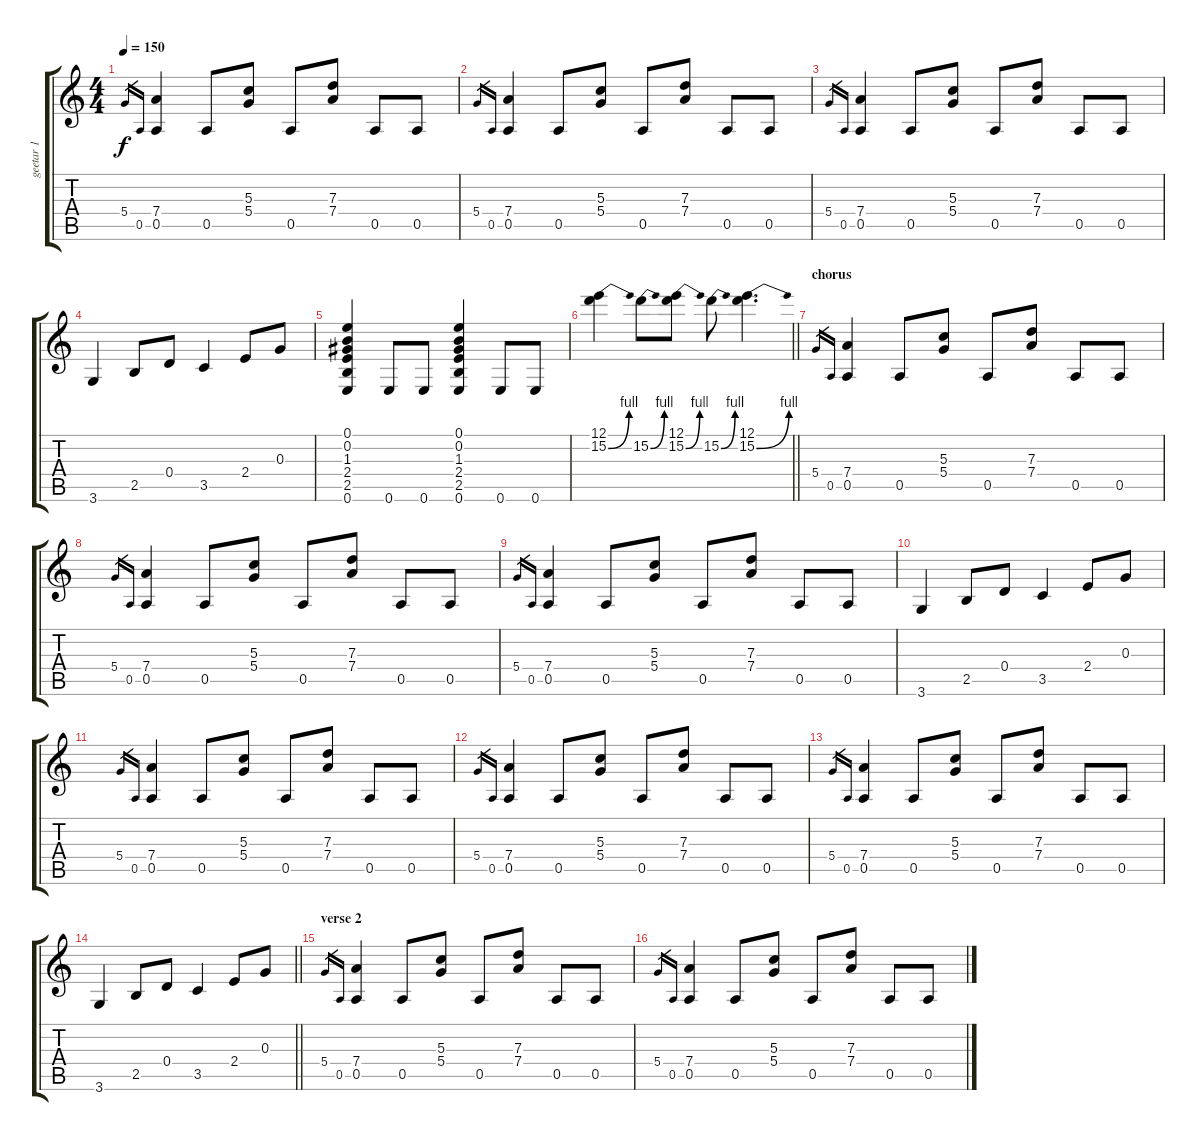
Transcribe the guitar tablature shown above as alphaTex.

\track ("geetar 1" "geetar 1") {instrument distortionguitar}
\staff {score tabs}
\tuning (E4 B3 G3 D3 A2 E2) {hide}
\ts (4 4)
\tempo 150
\clef g2
\ks c
5.4.16{gr dy f} 0.5.16{gr} (7.4 0.5).4 0.5.8 (5.3 5.4).8 0.5.8 (7.3 7.4).8 0.5.8 0.5.8 |
5.4.16{gr} 0.5.16{gr} (7.4 0.5).4 0.5.8 (5.3 5.4).8 0.5.8 (7.3 7.4).8 0.5.8 0.5.8 |
5.4.16{gr} 0.5.16{gr} (7.4 0.5).4 0.5.8 (5.3 5.4).8 0.5.8 (7.3 7.4).8 0.5.8 0.5.8 |
3.6.4 2.5.8 0.4.8 3.5.4 2.4.8 0.3.8 |
(0.1 0.2 1.3 2.4 2.5 0.6).4 0.6.8 0.6.8 (0.1 0.2 1.3 2.4 2.5 0.6).4 0.6.8 0.6.8 |
\barLineRight lightlight
(12.1 15.2{be (bend 0 0 60 4)}).4 15.2{be (bend 0 0 60 4)}.8 (12.1 15.2{be (bend 0 0 60 4)}).8 15.2{be (bend 0 0 60 4)}.8 (12.1 15.2{be (bend 0 0 60 4)}).4{d} |
\section ("" "chorus")
5.4.16{gr} 0.5.16{gr} (7.4 0.5).4 0.5.8 (5.3 5.4).8 0.5.8 (7.3 7.4).8 0.5.8 0.5.8 |
5.4.16{gr} 0.5.16{gr} (7.4 0.5).4 0.5.8 (5.3 5.4).8 0.5.8 (7.3 7.4).8 0.5.8 0.5.8 |
5.4.16{gr} 0.5.16{gr} (7.4 0.5).4 0.5.8 (5.3 5.4).8 0.5.8 (7.3 7.4).8 0.5.8 0.5.8 |
3.6.4 2.5.8 0.4.8 3.5.4 2.4.8 0.3.8 |
5.4.16{gr} 0.5.16{gr} (7.4 0.5).4 0.5.8 (5.3 5.4).8 0.5.8 (7.3 7.4).8 0.5.8 0.5.8 |
5.4.16{gr} 0.5.16{gr} (7.4 0.5).4 0.5.8 (5.3 5.4).8 0.5.8 (7.3 7.4).8 0.5.8 0.5.8 |
5.4.16{gr} 0.5.16{gr} (7.4 0.5).4 0.5.8 (5.3 5.4).8 0.5.8 (7.3 7.4).8 0.5.8 0.5.8 |
\barLineRight lightlight
3.6.4 2.5.8 0.4.8 3.5.4 2.4.8 0.3.8 |
\section ("" "verse 2")
5.4.16{gr} 0.5.16{gr} (7.4 0.5).4 0.5.8 (5.3 5.4).8 0.5.8 (7.3 7.4).8 0.5.8 0.5.8 |
5.4.16{gr} 0.5.16{gr} (7.4 0.5).4 0.5.8 (5.3 5.4).8 0.5.8 (7.3 7.4).8 0.5.8 0.5.8
